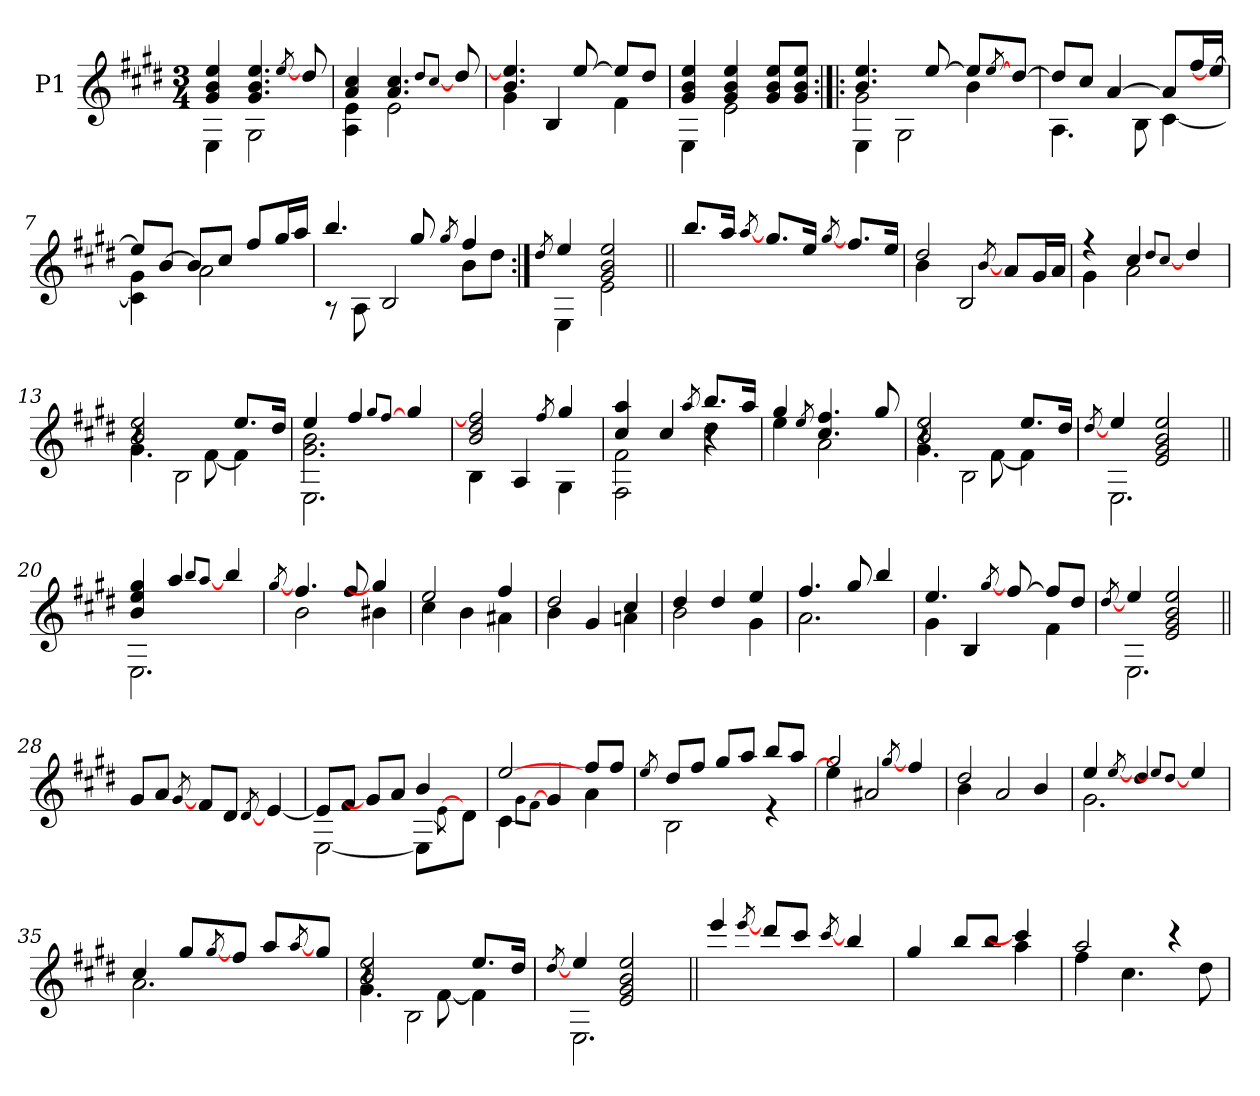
**kern
*part1
*staff1
*I"P1
!!LO:PB:g=z
*clefG2
*ITrd7c12
*k[f#c#g#d#]
*E:
*M3/4
*MM68
=1
*^
4G#i/ 4Bi 4ei	4EEi\
4.G#i/ 4.Bi 4.ei	2GG#i\
[8qei/	.
8d#i/	.
=2	=2
4Ai/ 4c#i	4AAi\ 4Ei
4.Ai/ 4.c#i	2Ei\
8qd#i/L	.
[8qc#i/J	.
8d#i/	.
=3	=3
4.Bi/ 4.ei]	4G#i\
.	4BBi/
[8ei/	.
8ei/L]	4F#i\
8d#i/J	.
=4	=4
4G#i/ 4Bi 4ei	4EEi\
4G#i/ 4Bi 4ei	2Ei\
8G#i/ 8Bi 8eiL	.
8G#i/ 8Bi 8eiJ	.
=5:|!|:	=5:|!|:
*	*^
4.Bi/ 4.ei	2G#i\	4EEi\
.	.	2GG#i\
[8ei/	.	.
8ei/L]	4Bi\	.
[8qei/	.	.
[8d#i/J	.	.
*	*v	*v
=6	=6
8d#i/L]	4.AAi\
8c#i/J	.
[4Ai/	.
.	8BBi\
8Ai/L]	[4C#i\
16f#i/L	.
16ei/JJ_	.
=7	=7
8ei/L]	4C#i\] 4G#i
[8Bi/J	.
8Bi/L]	2Ai\
8c#i/J	.
8f#i/L	.
16g#i/L	.
16ai/JJ	.
!!LO:LB:g=z	!!
=8	=8
*	*^
4.bi/	8ryy	8r
.	4.ryy	8AAi\
.	.	2BBi/
8g#i/	.	.
8qg#i/	.	.
4f#i/	8Bi\L	.
.	8d#i\J	.
*v	*v	*v
=9:|!
8qd#i/
*^
4ei/	4EEi\
2G#i/ 2Bi 2ei	2Ei\
*v	*v
=10||
8.bi/L
16ai/Jk
[8qai/
8.g#i/L
16ei/Jk
[8qg#i/
8.f#i/L
16ei/Jk
=11
*^
2d#i/	4Bi\
.	2BBi/
[8qBi/	.
8Ai/L	.
16G#i/L	.
16Ai/JJ	.
=12	=12
4r	4G#i\
4c#i/	2Ai\
8qd#i/L	.
[8qc#i/J	.
4d#i/	.
=13	=13
*	*^
2Bi/ 2ei	4.G#i\	4r
.	.	2BBi\
.	[8F#i\	.
8.ei/L	4F#i\]	.
16d#i/Jk	.	.
=14	=14	=14
4ei/	2.G#i\ 2.Bi	2.EEi\
4f#i/	.	.
8qg#i/L	.	.
[8qf#i/J	.	.
4g#i/	.	.
*	*v	*v
!!LO:LB:g=z
=15	=15
2Bi/ 2d#i 2f#i]	4BBi\
.	4AAi/
8qf#i/	.
4g#i/	4GG#i\
=16	=16
*	*^
4c#i/ 4ai	2F#i\	2FF#i\
4c#i/	.	.
8qai/	.	.
8.bi/L	4d#i\	4r
16ai/Jk	.	.
*	*v	*v
=17	=17
4g#i/	4e:i\
8qei/	.
4.c#i/ 4.f#i	2A:i\
8g#i/	.
=18	=18
*	*^
2Bi/ 2ei	4.G#i\	4r
.	.	2BBi\
.	[8F#i\	.
8.ei/L	4F#i\]	.
16d#i/Jk	.	.
*v	*v	*v
=19
[8qd#i/
*^
4ei/	2.EEi\
2Ei/ 2G#i 2Bi 2ei	.
=20||	=20||
4Bi/ 4ei 4g#i	2.EEi\
4ai/	.
8qbi/L	.
[8qai/J	.
4bi/	.
=21	=21
[8qg#i/	.
4.f#i/	2Bi\
8f#i/	.
4g#i/]	4B#Xi\
=22	=22
2ei/	4c#i\
.	4Bi\
4f#i/	4A#Xi\
!!LO:LB:g=z	!!
=23	=23
2d#i/	4Bi\
.	4G#i/
4c#i/	4Ani\
=24	=24
4d#i/	2Bi\
4d#i/	.
4ei/	4G#i\
=25	=25
4.f#i/	2.Ai\
8g#i/	.
4bi/	.
=26	=26
4.ei/	4G#i\
.	4BBi/
[8qg#i/	.
[8f#i/	.
8f#i/L]	4F#i\
8d#i/J	.
=27	=27
[8qd#i/	.
4ei/	2.EEi\
2Ei/ 2G#i 2Bi 2ei	.
*v	*v
=28||
8G#i/L
8Ai/J
[8qG#i/
8F#i/L
8D#i/J
[8qD#i/
[4Ei/
=29
*^
8Ei/L]	[2EEi\
8F#i/J	.
8G#i/L]	.
8Ai/J	.
4Bi/	8EEi\L]
.	[8qEi\
.	8D#i\J]
!!LO:LB:g=z	!!
=30	=30
[2ei/	4C#i\
.	8qG#i\L
.	[8qF#i\J
.	4G#i/
8f#i/L	4Ai\
8f#i/J	.
=31	=31
8qei/_	.
8d#i/L	2BBi\
8f#i/J	.
8g#i/L	.
8ai/J	.
8bi/L	4r
8ai/J	.
=32	=32
2g#i/	4ei\]
.	2A#Xi/
[8qg#i/	.
4f#i/	.
=33	=33
2d#i/	4Bi\
.	2Ai/
4Bi/	.
=34	=34
4ei/	2.G#i\
[8qei/	.
4d#i/	.
8qei/L]	.
[8qd#i/J	.
4ei/	.
=35	=35
4c#i/	2.Ai\
8g#i/L	.
[8qg#i/	.
8f#i/J	.
8ai/L	.
[8qai/	.
8g#i/J]	.
=36	=36
*	*^
2Bi/ 2ei	4.G#i\	4r
.	.	2BBi\
.	[8F#i\	.
8.ei/L	4F#i\]	.
16d#i/Jk	.	.
*v	*v	*v
=37
[8qd#i/
*^
4ei/	2.EEi\
2Ei/ 2G#i 2Bi 2ei	.
*v	*v
!!LO:LB:g=z
=38||
4eei/
[8qeei/
8dd#i/L
8cc#i/J
[8qcc#i/
4bi/
=39
*^
4g#i/	2ryy
8bi/L	.
8bi/J	.
4cc#i/]	4ai\
=40	=40
2ai/	4f#i\
.	4.c#i\
4r	.
.	8d#i\
*v	*v
=
*-
